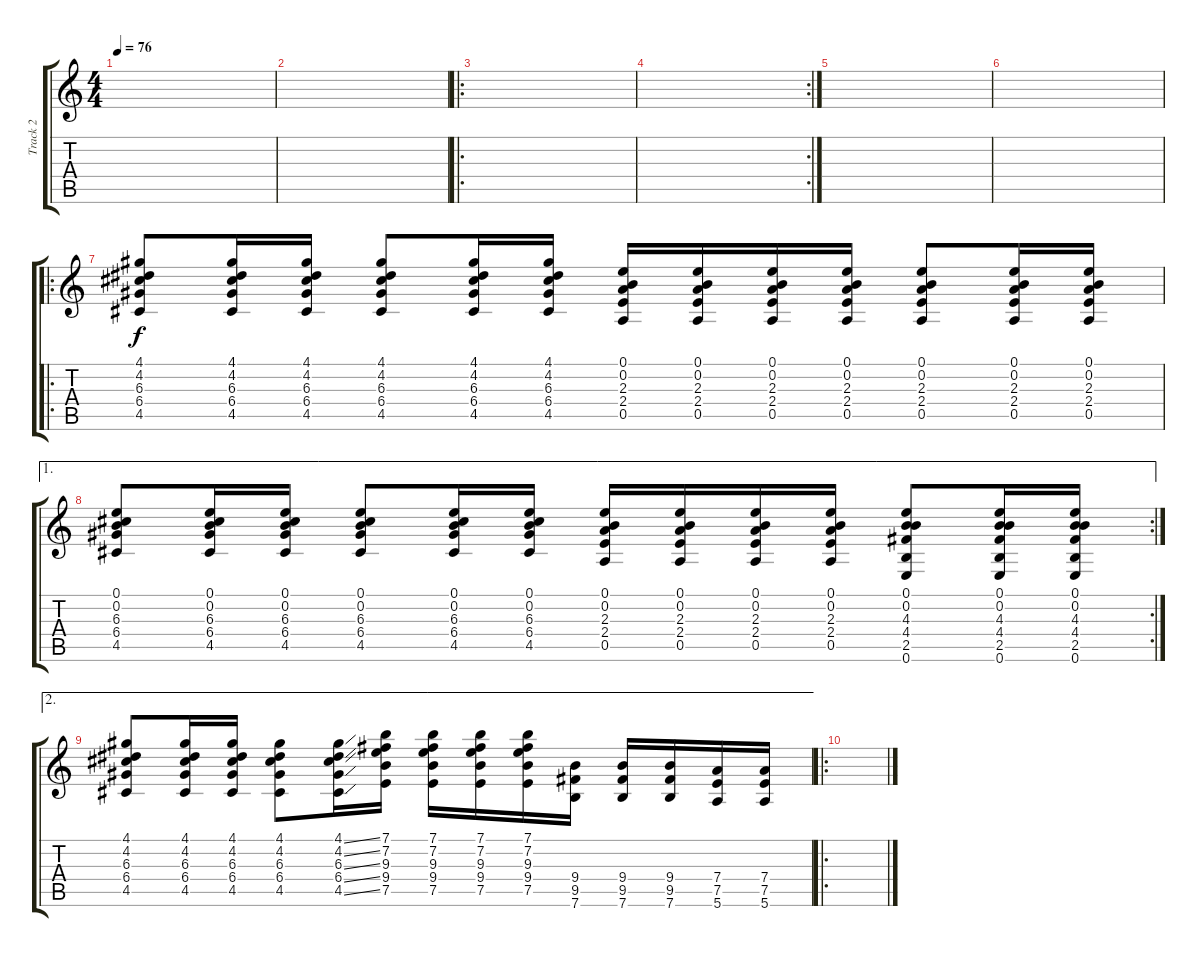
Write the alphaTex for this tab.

\track ("Track 2" "Track 2") {instrument overdrivenguitar}
\staff {score tabs}
\tuning (E4 B3 G3 D3 A2 E2) {hide}
\ts (4 4)
\tempo 76
\clef g2
\ks c
|
|
\ro
|
\rc 2
|
|
|
\ro
(4.1 4.2 6.3 6.4 4.5).8 (4.1 4.2 6.3 6.4 4.5).16 (4.1 4.2 6.3 6.4 4.5).16 (4.1 4.2 6.3 6.4 4.5).8 (4.1 4.2 6.3 6.4 4.5).16 (4.1 4.2 6.3 6.4 4.5).16 (0.1 0.2 2.3 2.4 0.5).16 (0.1 0.2 2.3 2.4 0.5).16 (0.1 0.2 2.3 2.4 0.5).16 (0.1 0.2 2.3 2.4 0.5).16 (0.1 0.2 2.3 2.4 0.5).8 (0.1 0.2 2.3 2.4 0.5).16 (0.1 0.2 2.3 2.4 0.5).16 |
\ae 1
\rc 2
(0.1 0.2 6.3 6.4 4.5).8 (0.1 0.2 6.3 6.4 4.5).16 (0.1 0.2 6.3 6.4 4.5).16 (0.1 0.2 6.3 6.4 4.5).8 (0.1 0.2 6.3 6.4 4.5).16 (0.1 0.2 6.3 6.4 4.5).16 (0.1 0.2 2.3 2.4 0.5).16 (0.1 0.2 2.3 2.4 0.5).16 (0.1 0.2 2.3 2.4 0.5).16 (0.1 0.2 2.3 2.4 0.5).16 (0.1 0.2 4.3 4.4 2.5 0.6).8 (0.1 0.2 4.3 4.4 2.5 0.6).16 (0.1 0.2 4.3 4.4 2.5 0.6).16 |
\ae 2
(4.1 4.2 6.3 6.4 4.5).8 (4.1 4.2 6.3 6.4 4.5).16 (4.1 4.2 6.3 6.4 4.5).16 (4.1 4.2 6.3 6.4 4.5).8 (4.1{ss} 4.2{ss} 6.3{ss} 6.4{ss} 4.5{ss}).16 (7.1 7.2 9.3 9.4 7.5).16 (7.1 7.2 9.3 9.4 7.5).16 (7.1 7.2 9.3 9.4 7.5).16 (7.1 7.2 9.3 9.4 7.5).16 (9.4 9.5 7.6).16 (9.4 9.5 7.6).16 (9.4 9.5 7.6).16 (7.4 7.5 5.6).16 (7.4 7.5 5.6).16 |
\ro
